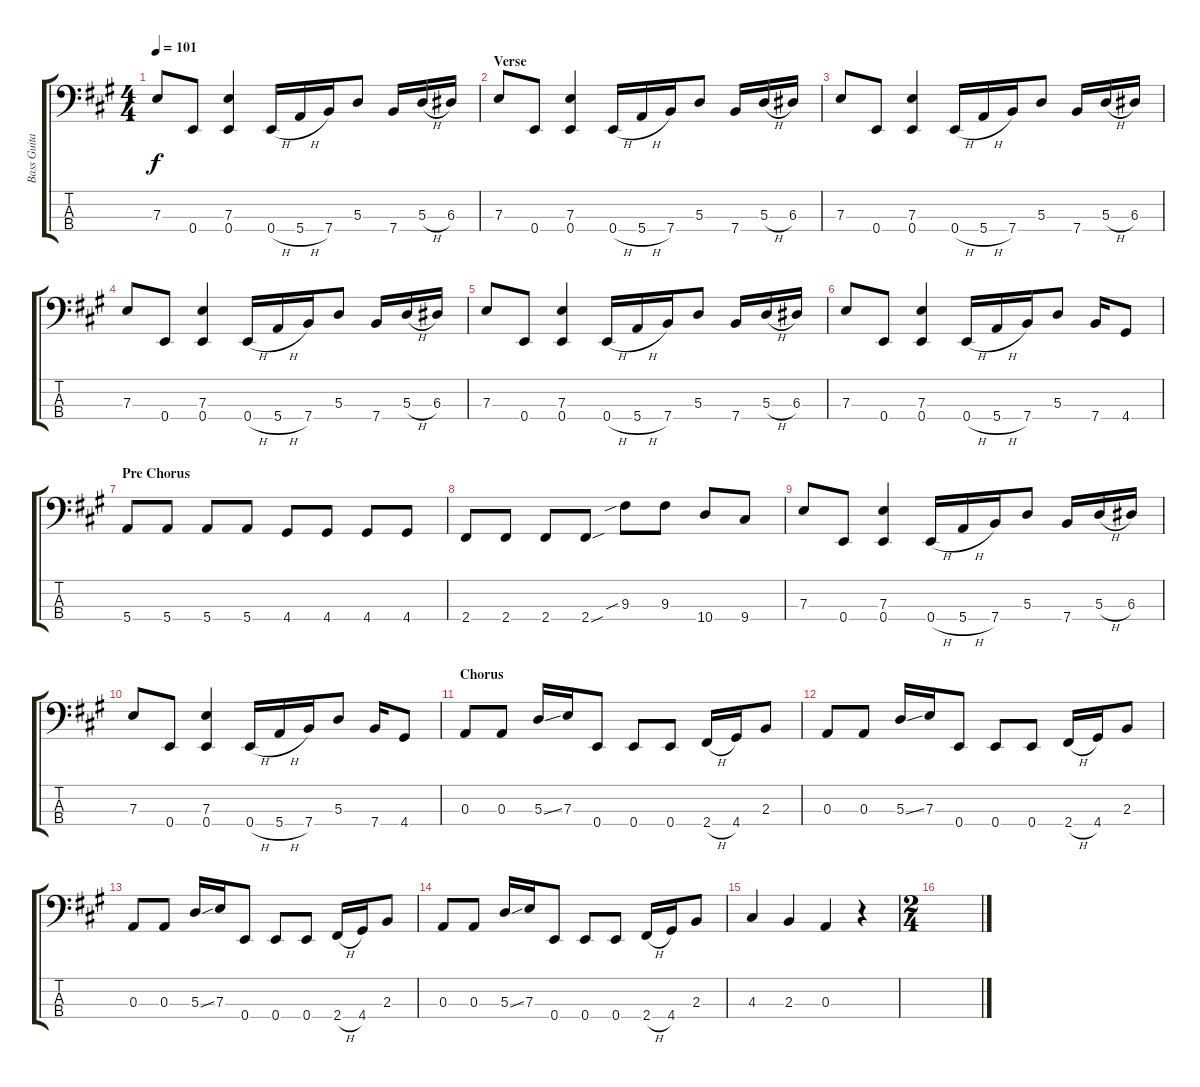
\track ("Bass Guitar" "Bass Guita") {instrument electricbasspick}
\staff {score tabs}
\tuning (G2 D2 A1 E1) {hide}
\ts (4 4)
\tempo 101
\clef f4
\ks a
7.3.8{dy f} 0.4.8 (7.3 0.4).4 0.4{h}.16 5.4{h}.16 7.4.16 5.3.8 7.4.16 5.3{h}.16 6.3.16 |
\section ("" "Verse")
7.3.8 0.4.8 (7.3 0.4).4 0.4{h}.16 5.4{h}.16 7.4.16 5.3.8 7.4.16 5.3{h}.16 6.3.16 |
7.3.8 0.4.8 (7.3 0.4).4 0.4{h}.16 5.4{h}.16 7.4.16 5.3.8 7.4.16 5.3{h}.16 6.3.16 |
7.3.8 0.4.8 (7.3 0.4).4 0.4{h}.16 5.4{h}.16 7.4.16 5.3.8 7.4.16 5.3{h}.16 6.3.16 |
7.3.8 0.4.8 (7.3 0.4).4 0.4{h}.16 5.4{h}.16 7.4.16 5.3.8 7.4.16 5.3{h}.16 6.3.16 |
7.3.8 0.4.8 (7.3 0.4).4 0.4{h}.16 5.4{h}.16 7.4.16 5.3.8 7.4.16 4.4.8 |
\section ("" "Pre Chorus")
5.4.8 5.4.8 5.4.8 5.4.8 4.4.8 4.4.8 4.4.8 4.4.8 |
2.4.8 2.4.8 2.4.8 2.4{sou}.8 9.3{sib}.8 9.3.8 10.4.8 9.4.8 |
7.3.8 0.4.8 (7.3 0.4).4 0.4{h}.16 5.4{h}.16 7.4.16 5.3.8 7.4.16 5.3{h}.16 6.3.16 |
7.3.8 0.4.8 (7.3 0.4).4 0.4{h}.16 5.4{h}.16 7.4.16 5.3.8 7.4.16 4.4.8 |
\section ("" "Chorus")
0.3.8 0.3.8 5.3{ss}.16 7.3.16 0.4.8 0.4.8 0.4.8 2.4{h}.16 4.4.16 2.3.8 |
0.3.8 0.3.8 5.3{ss}.16 7.3.16 0.4.8 0.4.8 0.4.8 2.4{h}.16 4.4.16 2.3.8 |
0.3.8 0.3.8 5.3{ss}.16 7.3.16 0.4.8 0.4.8 0.4.8 2.4{h}.16 4.4.16 2.3.8 |
0.3.8 0.3.8 5.3{ss}.16 7.3.16 0.4.8 0.4.8 0.4.8 2.4{h}.16 4.4.16 2.3.8 |
4.3.4 2.3.4 0.3.4 r.4 |
\ts (2 4)
